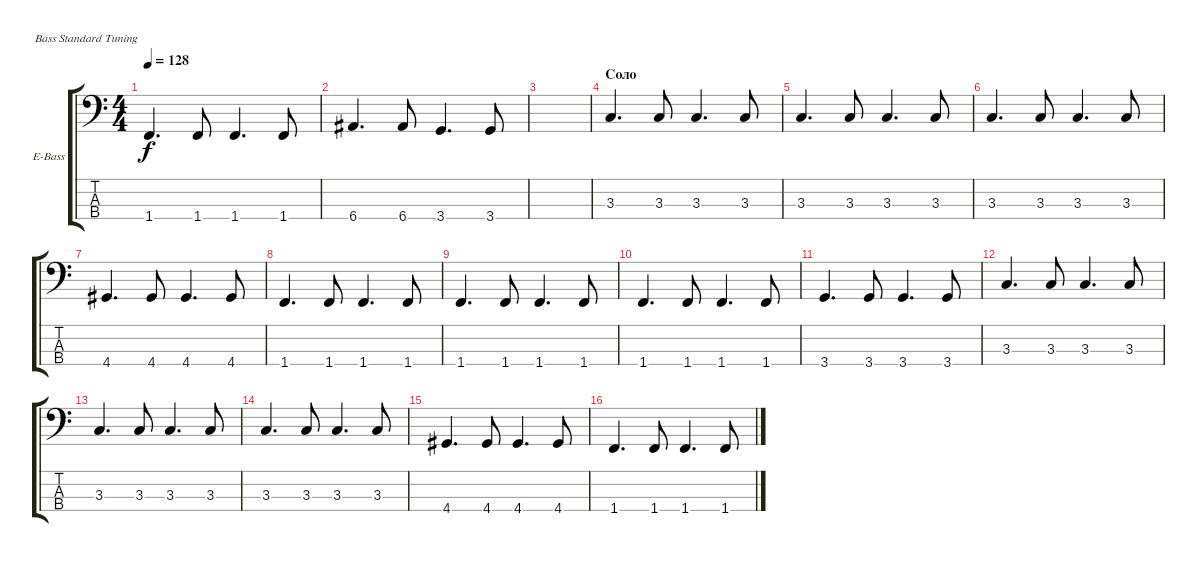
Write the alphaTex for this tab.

\defaultSystemsLayout 4
\bracketExtendMode groupsimilarinstruments
\firstSystemTrackNameOrientation horizontal
\otherSystemsTrackNameOrientation horizontal
\track ("А. Андреев" "E-Bass") {instrument electricbassfinger}
\staff {score tabs}
\tuning (G2 D2 A1 E1)
\ts (4 4)
\tempo 128
\clef f4
\ks c
1.4.4{d dy f} 1.4.8 1.4.4{d} 1.4.8 |
6.4.4{d} 6.4.8 3.4.4{d} 3.4.8 |
|
\section ("" "Соло")
3.3.4{d} 3.3.8 3.3.4{d} 3.3.8 |
3.3.4{d} 3.3.8 3.3.4{d} 3.3.8 |
3.3.4{d} 3.3.8 3.3.4{d} 3.3.8 |
4.4.4{d} 4.4.8 4.4.4{d} 4.4.8 |
1.4.4{d} 1.4.8 1.4.4{d} 1.4.8 |
1.4.4{d} 1.4.8 1.4.4{d} 1.4.8 |
1.4.4{d} 1.4.8 1.4.4{d} 1.4.8 |
3.4.4{d} 3.4.8 3.4.4{d} 3.4.8 |
3.3.4{d} 3.3.8 3.3.4{d} 3.3.8 |
3.3.4{d} 3.3.8 3.3.4{d} 3.3.8 |
3.3.4{d} 3.3.8 3.3.4{d} 3.3.8 |
4.4.4{d} 4.4.8 4.4.4{d} 4.4.8 |
1.4.4{d} 1.4.8 1.4.4{d} 1.4.8
